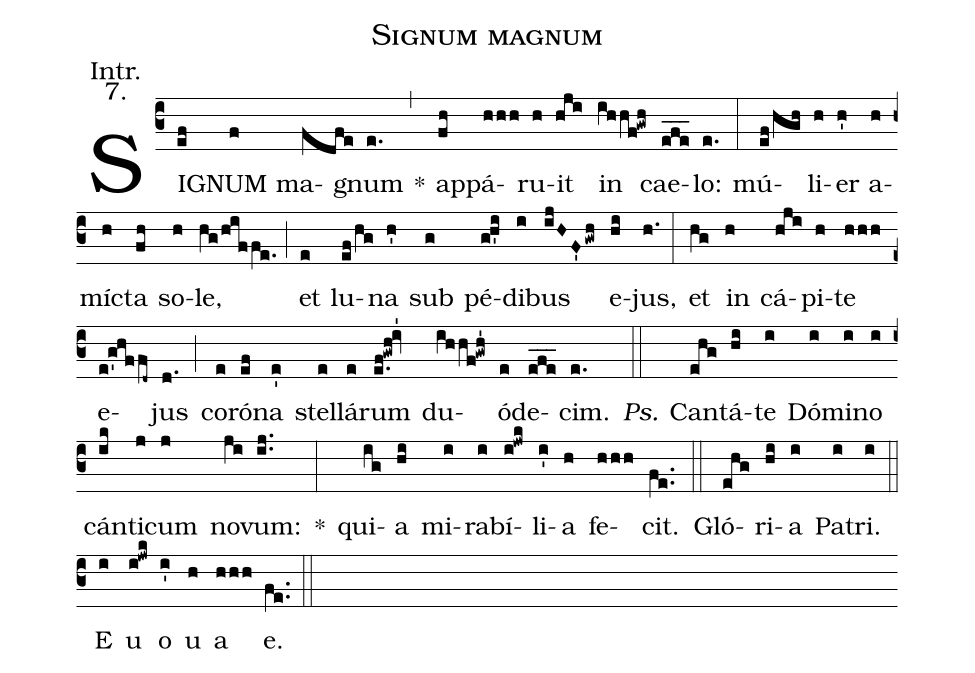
name:Signum magnum;
office-part:Introitus;
mode:7;
annotation:Intr.;
annotation:7.;
%%
(c3) SI(ef)GNUM(f) ma(fdfe)gnum(e.) *(,)
  ap(fh)pá(hhh)ru(h)it(hji) in(ihhf!gwh) cae(e_f_e_)lo:(e.) (:)
mú(ef/hgh)li(h)er(h') a(h)mí(h)cta(fh) so(h)le,(hg/hiffe.) (;)
  et(e) lu(ef/hg)na(h') sub(g) pé(g!h'i)di(i)bus(ijHF'gwh) e(hi)jus,(h.) (:)
et(hg) in(h) cá(hji)pi(h)te(hhh) e(e!g'hffd~)jus(d.) (;)
  co(e)ró(ef)na(e') stel(e)lá(e)rum(e.f!gwh!iv'1)
    du(ihhf!gwh')ó(e)de(e_f_e_)cim.(e.) (::)
<i>Ps.</i> Can(ehg)tá(hi)te(i) Dó(i)mi(i)no(i)
    cán(ik)ti(j)cum(j) no(ji)vum:(ij..) *(:)
qui(ig)a(hi) mi(i)ra(i)bí(i!jwk)li(i')a(h) fe(hhh)cit.(fe..) (::)
Gló(ehg)ri(hi)a(i) Pa(i)tri.(i) (::)
<eu>E(i) u(i!jwk) o(i') u(h) a(hhh) e.</eu>(fe..) (::)
